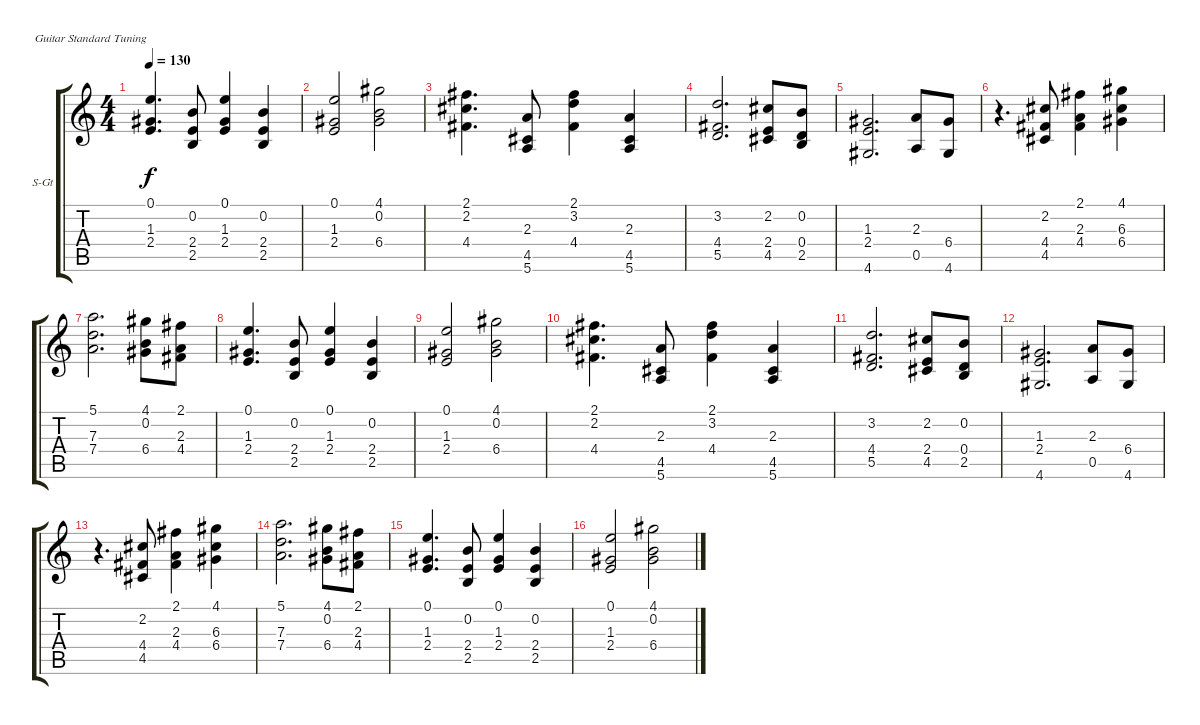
\bracketExtendMode groupsimilarinstruments
\firstSystemTrackNameOrientation horizontal
\otherSystemsTrackNameOrientation horizontal
\track ("Choir" "S-Gt") {instrument choiraahs}
\staff {score tabs}
\tuning (E4 B3 G3 D3 A2 E2)
\displaytranspose 12
\ts (4 4)
\tempo 130
\clef g2
\ks c
(0.1 1.3 2.4).4{d dy f} (0.2 2.4 2.5).8 (0.1 1.3 2.4).4 (0.2 2.4 2.5).4 |
(0.1 1.3 2.4).2 (4.1 0.2 6.4).2 |
(2.1 2.2 4.4).4{d} (2.3 4.5 5.6).8 (2.1 3.2 4.4).4 (2.3 4.5 5.6).4 |
(3.2 4.4 5.5).2{d} (2.2 2.4 4.5).8 (0.2 0.4 2.5).8 |
(1.3 2.4 4.6).2{d} (2.3 0.5).8 (6.4 4.6).8 |
r.4{d} (2.2 4.4 4.5).8 (2.1 2.3 4.4).4 (4.1 6.3 6.4).4 |
(5.1 7.3 7.4).2{d} (4.1 0.2 6.4).8 (2.1 2.3 4.4).8 |
(0.1 1.3 2.4).4{d} (0.2 2.4 2.5).8 (0.1 1.3 2.4).4 (0.2 2.4 2.5).4 |
(0.1 1.3 2.4).2 (4.1 0.2 6.4).2 |
(2.1 2.2 4.4).4{d} (2.3 4.5 5.6).8 (2.1 3.2 4.4).4 (2.3 4.5 5.6).4 |
(3.2 4.4 5.5).2{d} (2.2 2.4 4.5).8 (0.2 0.4 2.5).8 |
(1.3 2.4 4.6).2{d} (2.3 0.5).8 (6.4 4.6).8 |
r.4{d} (2.2 4.4 4.5).8 (2.1 2.3 4.4).4 (4.1 6.3 6.4).4 |
(5.1 7.3 7.4).2{d} (4.1 0.2 6.4).8 (2.1 2.3 4.4).8 |
(0.1 1.3 2.4).4{d} (0.2 2.4 2.5).8 (0.1 1.3 2.4).4 (0.2 2.4 2.5).4 |
(0.1 1.3 2.4).2 (4.1 0.2 6.4).2
